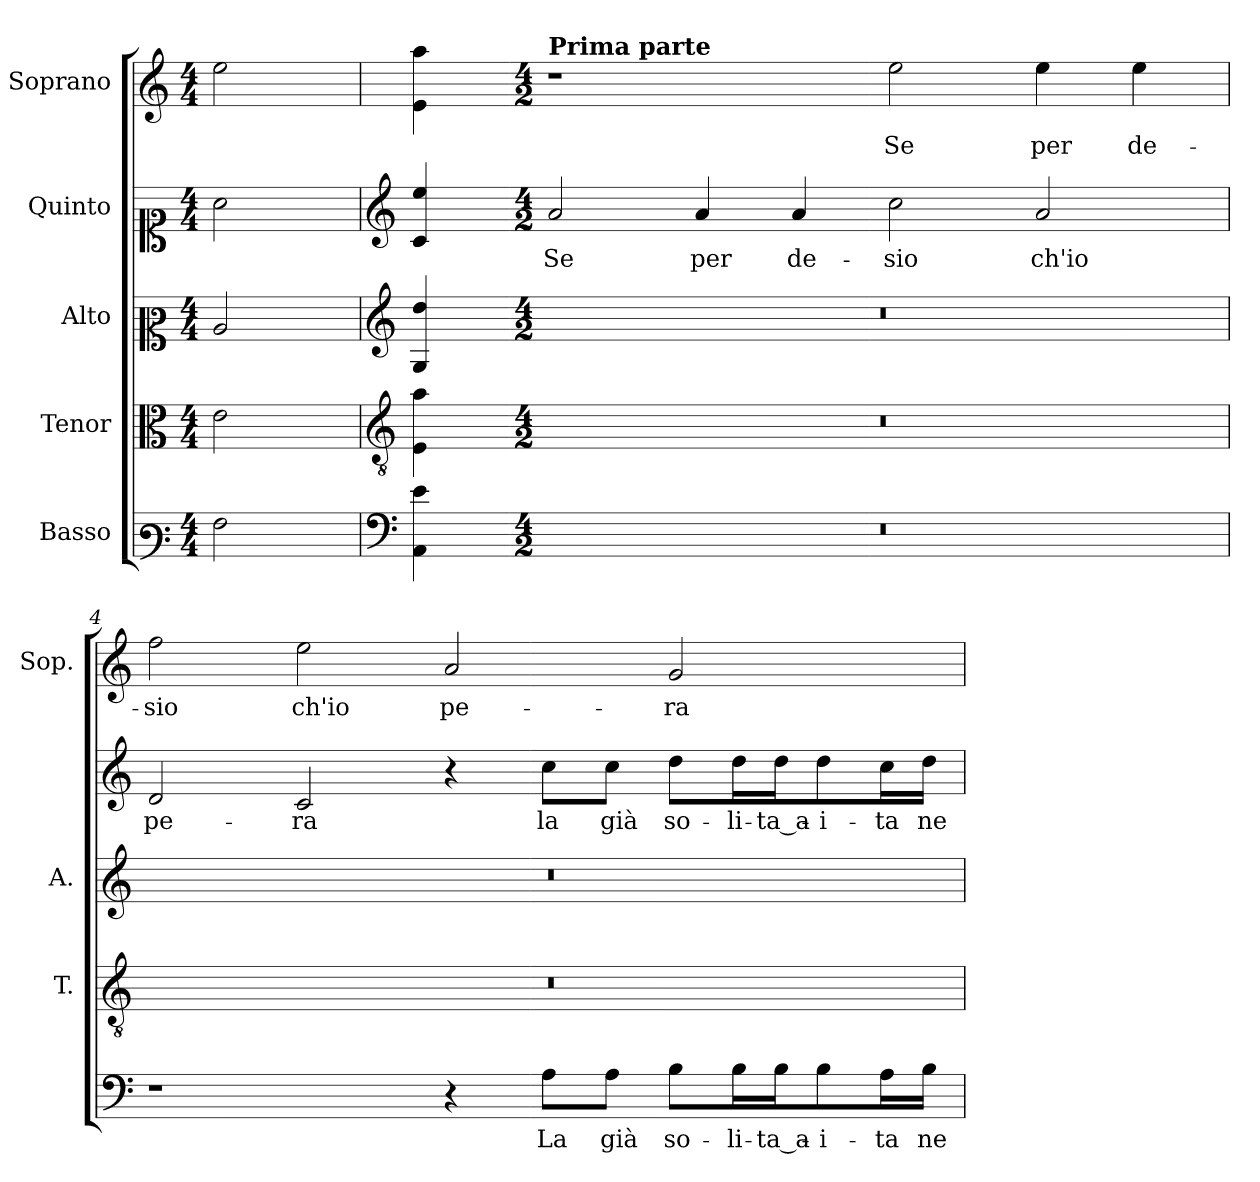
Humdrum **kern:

**kern	**text	**kern	**kern	**kern	**text	**kern	**text
*part5	*part5	*part4	*part3	*part2	*part2	*part1	*part1
*staff5	*staff5	*staff4	*staff3	*staff2	*staff2	*staff1	*staff1
*I"Basso	*	*I"Tenor	*I"Alto	*I"Quinto	*	*I"Soprano	*
*	*	*I'T.	*I'A.	*	*	*I'Sop.	*
!!LO:PB:g=z
*clefF3	*	*clefC3	*clefC2	*clefC1	*	*clefG2	*
*	*	*ITrd7c12	*	*	*	*	*
*k[]	*	*k[]	*k[]	*k[]	*	*k[]	*
*C:	*	*C:	*C:	*C:	*	*C:	*
*M4/4	*	*M4/4	*M4/4	*M4/4	*	*M4/4	*
=1	=1	=1	=1	=1	=1	=1	=1
!LO:N:head=open	!	!LO:N:head=open	!LO:N:head=open	!LO:N:head=open	!	!LO:N:head=open	!
2Ai\	.	2Ei\	2ci/	2ai\	.	2eei\	.
=2	=2	=2	=2	=2	=2	=2	=2
*clefF4	*	*clefGv2	*clefG2	*clefG2	*	*	*
4AAi\ 4ei	.	4EEi\ 4Ai	4Gi/ 4ddi	4ci/ 4eei	.	4ei\ 4aai	.
=3-	=3-	=3-	=3-	=3-	=3-	=3-	=3-
*M4/2	*	*M4/2	*M4/2	*M4/2	*	*M4/2	*
!LO:N:vis=1	!	!LO:N:vis=1	!LO:N:vis=1	!	!	!	!
!	!	!	!	!	!	!LO:TX:a:B:t=Prima parte	!
!	!	!	!	!	!LO:LY:b:color=#000000	!	!
0r	.	0r	0r	2ai/	Se	1r	.
!	!	!	!	!	!LO:LY:b:color=#000000	!	!
.	.	.	.	4ai/	per	.	.
!	!	!	!	!	!LO:LY:b:color=#000000	!	!
.	.	.	.	4ai/	de-	.	.
!	!	!	!	!	!LO:LY:b:color=#000000	!	!
!	!	!	!	!	!	!	!LO:LY:b:color=#000000
.	.	.	.	2cci\	-sio	2eei\	Se
!	!	!	!	!	!LO:LY:b:color=#000000	!	!
!	!	!	!	!	!	!	!LO:LY:b:color=#000000
.	.	.	.	2ai/	ch'io	4eei\	per
!	!	!	!	!	!	!	!LO:LY:b:color=#000000
.	.	.	.	.	.	4eei\	de-
=4	=4	=4	=4	=4	=4	=4	=4
!	!	!LO:N:vis=1	!LO:N:vis=1	!	!	!	!
!	!	!	!	!	!LO:LY:b:color=#000000	!	!
!	!	!	!	!	!	!	!LO:LY:b:color=#000000
1r	.	0r	0r	2di/	pe-	2ffi\	-sio
!	!	!	!	!	!LO:LY:b:color=#000000	!	!
!	!	!	!	!	!	!	!LO:LY:b:color=#000000
.	.	.	.	2ci/	-ra	2eei\	ch'io
!	!	!	!	!	!	!	!LO:LY:b:color=#000000
4r	.	.	.	4r	.	2ai/	pe-
!	!LO:LY:b:color=#000000	!	!	!	!	!	!
!	!	!	!	!	!LO:LY:b:color=#000000	!	!
8Ai\L	La	.	.	8cci\L	la	.	.
!	!LO:LY:b:color=#000000	!	!	!	!	!	!
!	!	!	!	!	!LO:LY:b:color=#000000	!	!
8Ai\J	già	.	.	8cci\J	già	.	.
!	!LO:LY:b:color=#000000	!	!	!	!	!	!
!	!	!	!	!	!LO:LY:b:color=#000000	!	!
!	!	!	!	!	!	!	!LO:LY:b:color=#000000
8Bi\L	so-	.	.	8ddi\L	so-	2gi/	-ra
!	!LO:LY:b:color=#000000	!	!	!	!	!	!
!	!	!	!	!	!LO:LY:b:color=#000000	!	!
16Bi\L	-li-	.	.	16ddi\L	-li-	.	.
!	!LO:LY:b:color=#000000	!	!	!	!	!	!
!	!	!	!	!	!LO:LY:b:color=#000000	!	!
16Bi\J	-ta_a-	.	.	16ddi\J	-ta_a-	.	.
!	!LO:LY:b:color=#000000	!	!	!	!	!	!
!	!	!	!	!	!LO:LY:b:color=#000000	!	!
8Bi\	-i-	.	.	8ddi\	-i-	.	.
!	!LO:LY:b:color=#000000	!	!	!	!	!	!
!	!	!	!	!	!LO:LY:b:color=#000000	!	!
16Ai\L	-ta	.	.	16cci\L	-ta	.	.
!	!LO:LY:b:color=#000000	!	!	!	!	!	!
!	!	!	!	!	!LO:LY:b:color=#000000	!	!
16Bi\JJ	ne-	.	.	16ddi\JJ	ne-	.	.
=	=	=	=	=	=	=	=
*-	*-	*-	*-	*-	*-	*-	*-
